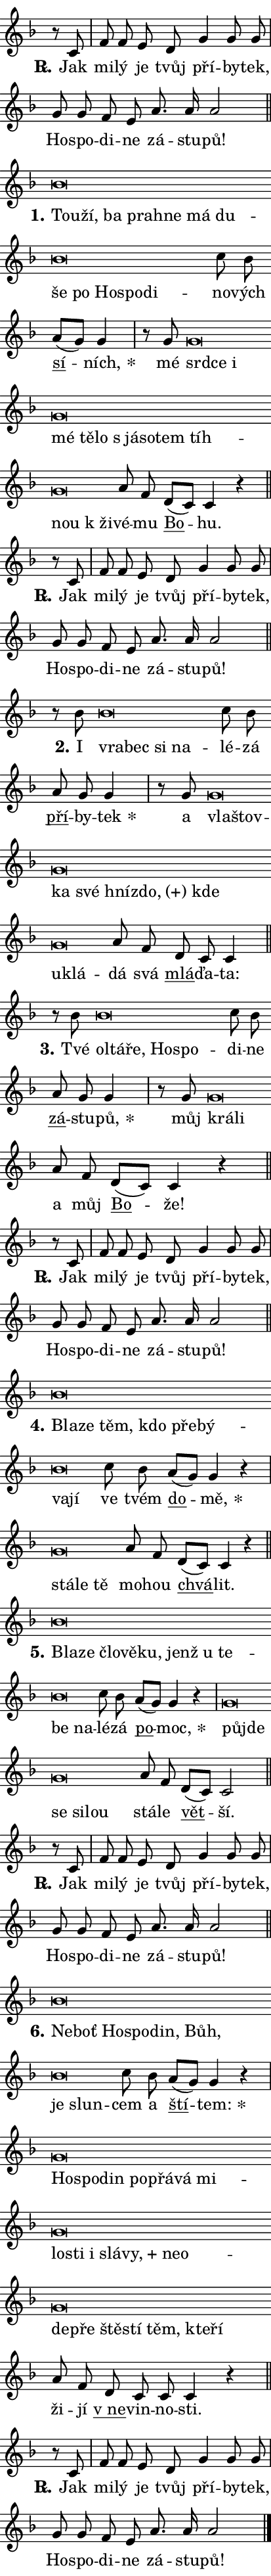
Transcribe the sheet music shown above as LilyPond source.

\version "2.22.1"
\header { tagline = "" }
\paper {
  indent = 0\cm
  top-margin = 0\cm
  right-margin = 0\cm
  bottom-margin = 0\cm
  left-margin = 0\cm
  paper-width = 7\cm
  page-breaking = #ly:one-page-breaking
  system-system-spacing.basic-distance = #11
  score-system-spacing.basic-distance = #11.3
  ragged-last = ##f
}


%% Author: Thomas Morley
%% https://lists.gnu.org/archive/html/lilypond-user/2020-05/msg00002.html
#(define (line-position grob)
"Returns position of @var[grob} in current system:
   @code{'start}, if at first time-step
   @code{'end}, if at last time-step
   @code{'middle} otherwise
"
  (let* ((col (ly:item-get-column grob))
         (ln (ly:grob-object col 'left-neighbor))
         (rn (ly:grob-object col 'right-neighbor))
         (col-to-check-left (if (ly:grob? ln) ln col))
         (col-to-check-right (if (ly:grob? rn) rn col))
         (break-dir-left
           (and
             (ly:grob-property col-to-check-left 'non-musical #f)
             (ly:item-break-dir col-to-check-left)))
         (break-dir-right
           (and
             (ly:grob-property col-to-check-right 'non-musical #f)
             (ly:item-break-dir col-to-check-right))))
        (cond ((eqv? 1 break-dir-left) 'start)
              ((eqv? -1 break-dir-right) 'end)
              (else 'middle))))

#(define (tranparent-at-line-position vctor)
  (lambda (grob)
  "Relying on @code{line-position} select the relevant enry from @var{vctor}.
Used to determine transparency,"
    (case (line-position grob)
      ((end) (not (vector-ref vctor 0)))
      ((middle) (not (vector-ref vctor 1)))
      ((start) (not (vector-ref vctor 2))))))

noteHeadBreakVisibility =
#(define-music-function (break-visibility)(vector?)
"Makes @code{NoteHead}s transparent relying on @var{break-visibility}"
#{
  \override NoteHead.transparent =
    #(tranparent-at-line-position break-visibility)
#})

#(define delete-ledgers-for-transparent-note-heads
  (lambda (grob)
    "Reads whether a @code{NoteHead} is transparent.
If so this @code{NoteHead} is removed from @code{'note-heads} from
@var{grob}, which is supposed to be @code{LedgerLineSpanner}.
As a result ledgers are not printed for this @code{NoteHead}"
    (let* ((nhds-array (ly:grob-object grob 'note-heads))
           (nhds-list
             (if (ly:grob-array? nhds-array)
                 (ly:grob-array->list nhds-array)
                 '()))
           ;; Relies on the transparent-property being done before
           ;; Staff.LedgerLineSpanner.after-line-breaking is executed.
           ;; This is fragile ...
           (to-keep
             (remove
               (lambda (nhd)
                 (ly:grob-property nhd 'transparent #f))
               nhds-list)))
      ;; TODO find a better method to iterate over grob-arrays, similiar
      ;; to filter/remove etc for lists
      ;; For now rebuilt from scratch
      (set! (ly:grob-object grob 'note-heads)  '())
      (for-each
        (lambda (nhd)
          (ly:pointer-group-interface::add-grob grob 'note-heads nhd))
        to-keep))))

hideNotes = {
  \noteHeadBreakVisibility #begin-of-line-visible
}
unHideNotes = {
  \noteHeadBreakVisibility #all-visible
}

% work-around for resetting accidentals
% https://lilypond.org/doc/v2.23/Documentation/notation/displaying-rhythms#unmetered-music
cadenzaMeasure = {
  \cadenzaOff
  \partial 1024 s1024
  \cadenzaOn
}

#(define-markup-command (accent layout props text) (markup?)
  "Underline accented syllable"
  (interpret-markup layout props
    #{\markup \override #'(offset . 4.3) \underline { #text }#}))

responsum = \markup \concat {
  "R" \hspace #-1.05 \path #0.1 #'((moveto 0 0.07) (lineto 0.9 0.8)) \hspace #0.05 "."
}

\layout {
    \context {
        \Staff
        \remove "Time_signature_engraver"
        \override LedgerLineSpanner.after-line-breaking = #delete-ledgers-for-transparent-note-heads
    }
    \context {
        \Voice {
            \override NoteHead.output-attributes = #'((class . "notehead"))
            \override Hairpin.height = #0.55
        }
    }
    \context {
        \Lyrics {
            \override StanzaNumber.output-attributes = #'((class . "stanzanumber"))
            \override LyricSpace.minimum-distance = #0.9
            \override LyricText.font-name = #"TeX Gyre Schola"
            \override LyricText.font-size = 1
            \override StanzaNumber.font-name = #"TeX Gyre Schola Bold"
            \override StanzaNumber.font-size = 1
        }
    }
}

% magnetic-lyrics.ily
%
%   written by
%     Jean Abou Samra <jean@abou-samra.fr>
%     Werner Lemberg <wl@gnu.org>
%
%   adapted by
%     Jiri Hon <jiri.hon@gmail.com>
%
% Version 2022-Apr-15

% https://www.mail-archive.com/lilypond-user@gnu.org/msg149350.html

#(define (Left_hyphen_pointer_engraver context)
   "Collect syllable-hyphen-syllable occurrences in lyrics and store
them in properties.  This engraver only looks to the left.  For
example, if the lyrics input is @code{foo -- bar}, it does the
following.

@itemize @bullet
@item
Set the @code{text} property of the @code{LyricHyphen} grob between
@q{foo} and @q{bar} to @code{foo}.

@item
Set the @code{left-hyphen} property of the @code{LyricText} grob with
text @q{foo} to the @code{LyricHyphen} grob between @q{foo} and
@q{bar}.
@end itemize

Use this auxiliary engraver in combination with the
@code{lyric-@/text::@/apply-@/magnetic-@/offset!} hook."
   (let ((hyphen #f)
         (text #f))
     (make-engraver
      (acknowledgers
       ((lyric-syllable-interface engraver grob source-engraver)
        (set! text grob)))
      (end-acknowledgers
       ((lyric-hyphen-interface engraver grob source-engraver)
        ;(when (not (grob::has-interface grob 'lyric-space-interface))
          (set! hyphen grob)));)
      ((stop-translation-timestep engraver)
       (when (and text hyphen)
         (ly:grob-set-object! text 'left-hyphen hyphen))
       (set! text #f)
       (set! hyphen #f)))))

#(define (lyric-text::apply-magnetic-offset! grob)
   "If the space between two syllables is less than the value in
property @code{LyricText@/.details@/.squash-threshold}, move the right
syllable to the left so that it gets concatenated with the left
syllable.

Use this function as a hook for
@code{LyricText@/.after-@/line-@/breaking} if the
@code{Left_@/hyphen_@/pointer_@/engraver} is active."
   (let ((hyphen (ly:grob-object grob 'left-hyphen #f)))
     (when hyphen
       (let ((left-text (ly:spanner-bound hyphen LEFT)))
         (when (grob::has-interface left-text 'lyric-syllable-interface)
           (let* ((common (ly:grob-common-refpoint grob left-text X))
                  (this-x-ext (ly:grob-extent grob common X))
                  (left-x-ext
                   (begin
                     ;; Trigger magnetism for left-text.
                     (ly:grob-property left-text 'after-line-breaking)
                     (ly:grob-extent left-text common X)))
                  ;; `delta` is the gap width between two syllables.
                  (delta (- (interval-start this-x-ext)
                            (interval-end left-x-ext)))
                  (details (ly:grob-property grob 'details))
                  (threshold (assoc-get 'squash-threshold details 0.2)))
             (when (< delta threshold)
               (let* (;; We have to manipulate the input text so that
                      ;; ligatures crossing syllable boundaries are not
                      ;; disabled.  For languages based on the Latin
                      ;; script this is essentially a beautification.
                      ;; However, for non-Western scripts it can be a
                      ;; necessity.
                      (lt (ly:grob-property left-text 'text))
                      (rt (ly:grob-property grob 'text))
                      (is-space (grob::has-interface hyphen 'lyric-space-interface))
                      (space (if is-space " " ""))
                      (space-markup (grob-interpret-markup grob " "))
                      (space-size (interval-length (ly:stencil-extent space-markup X)))
                      (extra-delta (if is-space space-size 0))
                      ;; Append new syllable.
                      (ltrt-space (if (and (string? lt) (string? rt))
                                (string-append lt space rt)
                                (make-concat-markup (list lt space rt))))
                      ;; Right-align `ltrt` to the right side.
                      (ltrt-space-markup (grob-interpret-markup
                               grob
                               (make-translate-markup
                                (cons (interval-length this-x-ext) 0)
                                (make-right-align-markup ltrt-space)))))
                 (begin
                   ;; Don't print `left-text`.
                   (ly:grob-set-property! left-text 'stencil #f)
                   ;; Set text and stencil (which holds all collected
                   ;; syllables so far) and shift it to the left.
                   (ly:grob-set-property! grob 'text ltrt-space)
                   (ly:grob-set-property! grob 'stencil ltrt-space-markup)
                   (ly:grob-translate-axis! grob (- (- delta extra-delta)) X))))))))))


#(define (lyric-hyphen::displace-bounds-first grob)
   ;; Make very sure this callback isn't triggered too early.
   (let ((left (ly:spanner-bound grob LEFT))
         (right (ly:spanner-bound grob RIGHT)))
     (ly:grob-property left 'after-line-breaking)
     (ly:grob-property right 'after-line-breaking)
     (ly:lyric-hyphen::print grob)))

squashThreshold = #0.4

\layout {
  \context {
    \Lyrics
    \consists #Left_hyphen_pointer_engraver
    \override LyricText.after-line-breaking =
      #lyric-text::apply-magnetic-offset!
    \override LyricHyphen.stencil = #lyric-hyphen::displace-bounds-first
    \override LyricText.details.squash-threshold = \squashThreshold
    \override LyricHyphen.minimum-distance = 0
    \override LyricHyphen.minimum-length = \squashThreshold
  }
}

squash = \override LyricText.details.squash-threshold = 9999
unSquash = \override LyricText.details.squash-threshold = \squashThreshold

left = \override LyricText.self-alignment-X = #LEFT
unLeft = \revert LyricText.self-alignment-X

starOffset = #(lambda (grob) 
                (let ((x_offset (ly:self-alignment-interface::aligned-on-x-parent grob)))
                  (if (= x_offset 0) 0 (+ x_offset 1.2))))

star = #(define-music-function (syllable)(string?)
"Append star separator at the end of a syllable"
#{
  \once \override LyricText.X-offset = #starOffset
  \lyricmode { \markup {
    #syllable
    \override #'((font-name . "TeX Gyre Schola Bold")) \hspace #0.2 \lower #0.65 \larger "*"
  } }
#})

starAccent = #(define-music-function (syllable)(string?)
"Append star separator at the end of a syllable and make accent"
#{
  \once \override LyricText.X-offset = #starOffset
  \lyricmode { \markup {
    \accent #syllable
    \override #'((font-name . "TeX Gyre Schola Bold")) \hspace #0.2 \lower #0.65 \larger "*"
  } }
#})

breath = #(define-music-function (syllable)(string?)
"Append breathing indicator at the end of a syllable"
#{
  \lyricmode { \markup { #syllable "+" } }
#})

optionalBreath = #(define-music-function (syllable)(string?)
"Append optional breathing indicator at the end of a syllable"
#{
  \lyricmode { \markup { #syllable "(+)" } }
#})


\score {
    <<
        \new Voice = "melody" { \cadenzaOn \key f \major \relative { r8 c' \cadenzaMeasure \bar "|" f f e d \bar "" g4 g8 g \cadenzaMeasure \bar "|" g g f e \bar "" a8. a16 a2 \cadenzaMeasure \bar "||" \break } }
        \new Lyrics \lyricsto "melody" { \lyricmode { \set stanza = \responsum
Jak mi -- lý je tvůj pří -- by -- tek, Ho -- spo -- di -- ne zá -- stu -- pů! } }
    >>
    \layout {}
}

\score {
    <<
        \new Voice = "melody" { \cadenzaOn \key f \major \relative { bes'\breve*1/16 \hideNotes \breve*1/16 \bar "" \breve*1/16 \bar "" \breve*1/16 \bar "" \breve*1/16 \bar "" \breve*1/16 \bar "" \breve*1/16 \bar "" \breve*1/16 \bar "" \breve*1/16 \bar "" \breve*1/16 \bar "" \breve*1/16 \breve*1/16 \bar "" \unHideNotes c8 bes \bar "" a[( g)] g4 \cadenzaMeasure \bar "|" r8 g8 g\breve*1/16 \hideNotes \breve*1/16 \bar "" \breve*1/16 \bar "" \breve*1/16 \bar "" \breve*1/16 \bar "" \breve*1/16 \bar "" \breve*1/16 \bar "" \breve*1/16 \bar "" \breve*1/16 \bar "" \breve*1/16 \bar "" \breve*1/16 \breve*1/16 \bar "" \unHideNotes a8 f \bar "" d[( c)] c4 r \cadenzaMeasure \bar "||" \break } }
        \new Lyrics \lyricsto "melody" { \lyricmode { \set stanza = "1."
\left Tou -- \squash ží, ba pra -- hne má du -- še po Ho -- spo -- di -- \unLeft \unSquash no -- vých \markup \accent sí -- \star ních, mé \left srd -- \squash ce i mé tě -- lo "s já" -- so -- tem tíh -- nou "k ži" -- \unLeft \unSquash vé -- mu \markup \accent Bo -- hu. } }
    >>
    \layout {}
}

\score {
    <<
        \new Voice = "melody" { \cadenzaOn \key f \major \relative { r8 c' \cadenzaMeasure \bar "|" f f e d \bar "" g4 g8 g \cadenzaMeasure \bar "|" g g f e \bar "" a8. a16 a2 \cadenzaMeasure \bar "||" \break } }
        \new Lyrics \lyricsto "melody" { \lyricmode { \set stanza = \responsum
Jak mi -- lý je tvůj pří -- by -- tek, Ho -- spo -- di -- ne zá -- stu -- pů! } }
    >>
    \layout {}
}

\score {
    <<
        \new Voice = "melody" { \cadenzaOn \key f \major \relative { r8 bes'8 bes\breve*1/16 \hideNotes \breve*1/16 \bar "" \breve*1/16 \breve*1/16 \bar "" \unHideNotes c8 bes \bar "" a g g4 \cadenzaMeasure \bar "|" r8 g8 g\breve*1/16 \hideNotes \breve*1/16 \bar "" \breve*1/16 \bar "" \breve*1/16 \bar "" \breve*1/16 \bar "" \breve*1/16 \bar "" \breve*1/16 \bar "" \breve*1/16 \breve*1/16 \bar "" \unHideNotes a8 f \bar "" d c c4 \cadenzaMeasure \bar "||" \break } }
        \new Lyrics \lyricsto "melody" { \lyricmode { \set stanza = "2."
I \left vra -- \squash bec si na -- \unLeft \unSquash lé -- zá \markup \accent pří -- by -- \star tek a \left vla -- \squash štov -- ka své hníz -- \optionalBreath do, kde u -- klá -- \unLeft \unSquash dá svá \markup \accent mlá -- ďa -- ta: } }
    >>
    \layout {}
}

\score {
    <<
        \new Voice = "melody" { \cadenzaOn \key f \major \relative { r8 bes'8 bes\breve*1/16 \hideNotes \breve*1/16 \bar "" \breve*1/16 \bar "" \breve*1/16 \breve*1/16 \bar "" \unHideNotes c8 bes \bar "" a g g4 \cadenzaMeasure \bar "|" r8 g8 g\breve*1/16 \hideNotes \breve*1/16 \bar "" \unHideNotes a8 f \bar "" d[( c)] c4 r \cadenzaMeasure \bar "||" \break } }
        \new Lyrics \lyricsto "melody" { \lyricmode { \set stanza = "3."
Tvé \left ol -- \squash tá -- ře, Ho -- spo -- \unLeft \unSquash di -- ne \markup \accent zá -- stu -- \star pů, můj \left krá -- \squash li \unLeft \unSquash a můj \markup \accent Bo -- že! } }
    >>
    \layout {}
}

\score {
    <<
        \new Voice = "melody" { \cadenzaOn \key f \major \relative { r8 c' \cadenzaMeasure \bar "|" f f e d \bar "" g4 g8 g \cadenzaMeasure \bar "|" g g f e \bar "" a8. a16 a2 \cadenzaMeasure \bar "||" \break } }
        \new Lyrics \lyricsto "melody" { \lyricmode { \set stanza = \responsum
Jak mi -- lý je tvůj pří -- by -- tek, Ho -- spo -- di -- ne zá -- stu -- pů! } }
    >>
    \layout {}
}

\score {
    <<
        \new Voice = "melody" { \cadenzaOn \key f \major \relative { bes'\breve*1/16 \hideNotes \breve*1/16 \bar "" \breve*1/16 \bar "" \breve*1/16 \bar "" \breve*1/16 \bar "" \breve*1/16 \bar "" \breve*1/16 \breve*1/16 \bar "" \unHideNotes c8 bes \bar "" a[( g)] g4 r \cadenzaMeasure \bar "|" g\breve*1/16 \hideNotes \breve*1/16 \breve*1/16 \bar "" \unHideNotes a8 f \bar "" d[( c)] c4 r \cadenzaMeasure \bar "||" \break } }
        \new Lyrics \lyricsto "melody" { \lyricmode { \set stanza = "4."
\left Bla -- \squash ze těm, kdo pře -- bý -- va -- jí \unLeft \unSquash ve tvém \markup \accent do -- \star mě, \left stá -- \squash le tě \unLeft \unSquash mo -- hou \markup \accent chvá -- lit. } }
    >>
    \layout {}
}

\score {
    <<
        \new Voice = "melody" { \cadenzaOn \key f \major \relative { bes'\breve*1/16 \hideNotes \breve*1/16 \bar "" \breve*1/16 \bar "" \breve*1/16 \bar "" \breve*1/16 \bar "" \breve*1/16 \bar "" \breve*1/16 \bar "" \breve*1/16 \bar "" \breve*1/16 \breve*1/16 \bar "" \unHideNotes c8 bes \bar "" a[( g)] g4 r \cadenzaMeasure \bar "|" g\breve*1/16 \hideNotes \breve*1/16 \bar "" \breve*1/16 \bar "" \breve*1/16 \breve*1/16 \bar "" \unHideNotes a8 f \bar "" d[( c)] c2 \cadenzaMeasure \bar "||" \break } }
        \new Lyrics \lyricsto "melody" { \lyricmode { \set stanza = "5."
\left Bla -- \squash ze člo -- vě -- ku, jenž u te -- be na -- \unLeft \unSquash lé -- zá \markup \accent po -- \star moc, \left půj -- \squash de se si -- lou \unLeft \unSquash stá -- le \markup \accent vět -- ší. } }
    >>
    \layout {}
}

\score {
    <<
        \new Voice = "melody" { \cadenzaOn \key f \major \relative { r8 c' \cadenzaMeasure \bar "|" f f e d \bar "" g4 g8 g \cadenzaMeasure \bar "|" g g f e \bar "" a8. a16 a2 \cadenzaMeasure \bar "||" \break } }
        \new Lyrics \lyricsto "melody" { \lyricmode { \set stanza = \responsum
Jak mi -- lý je tvůj pří -- by -- tek, Ho -- spo -- di -- ne zá -- stu -- pů! } }
    >>
    \layout {}
}

\score {
    <<
        \new Voice = "melody" { \cadenzaOn \key f \major \relative { bes'\breve*1/16 \hideNotes \breve*1/16 \bar "" \breve*1/16 \bar "" \breve*1/16 \bar "" \breve*1/16 \bar "" \breve*1/16 \bar "" \breve*1/16 \breve*1/16 \bar "" \unHideNotes c8 bes \bar "" a[( g)] g4 r \cadenzaMeasure \bar "|" g\breve*1/16 \hideNotes \breve*1/16 \bar "" \breve*1/16 \bar "" \breve*1/16 \bar "" \breve*1/16 \bar "" \breve*1/16 \bar "" \breve*1/16 \bar "" \breve*1/16 \bar "" \breve*1/16 \bar "" \breve*1/16 \bar "" \breve*1/16 \bar "" \breve*1/16 \bar "" \breve*1/16 \bar "" \breve*1/16 \bar "" \breve*1/16 \bar "" \breve*1/16 \bar "" \breve*1/16 \bar "" \breve*1/16 \bar "" \breve*1/16 \bar "" \breve*1/16 \breve*1/16 \bar "" \unHideNotes a8 f \bar "" d c c c4 r \cadenzaMeasure \bar "||" \break } }
        \new Lyrics \lyricsto "melody" { \lyricmode { \set stanza = "6."
\left Ne -- \squash boť Ho -- spo -- din, Bůh, je slun -- \unLeft \unSquash cem a \markup \accent ští -- \star tem: \left Ho -- \squash spo -- din po -- přá -- vá mi -- lo -- sti i slá -- \breath "vy," ne -- o -- de -- pře ště -- stí těm, kte -- ří \unLeft \unSquash ži -- jí \markup \accent "v ne" -- vin -- no -- sti. } }
    >>
    \layout {}
}

\score {
    <<
        \new Voice = "melody" { \cadenzaOn \key f \major \relative { r8 c' \cadenzaMeasure \bar "|" f f e d \bar "" g4 g8 g \cadenzaMeasure \bar "|" g g f e \bar "" a8. a16 a2 \cadenzaMeasure \bar "||" \break } \bar "|." }
        \new Lyrics \lyricsto "melody" { \lyricmode { \set stanza = \responsum
Jak mi -- lý je tvůj pří -- by -- tek, Ho -- spo -- di -- ne zá -- stu -- pů! } }
    >>
    \layout {}
}
